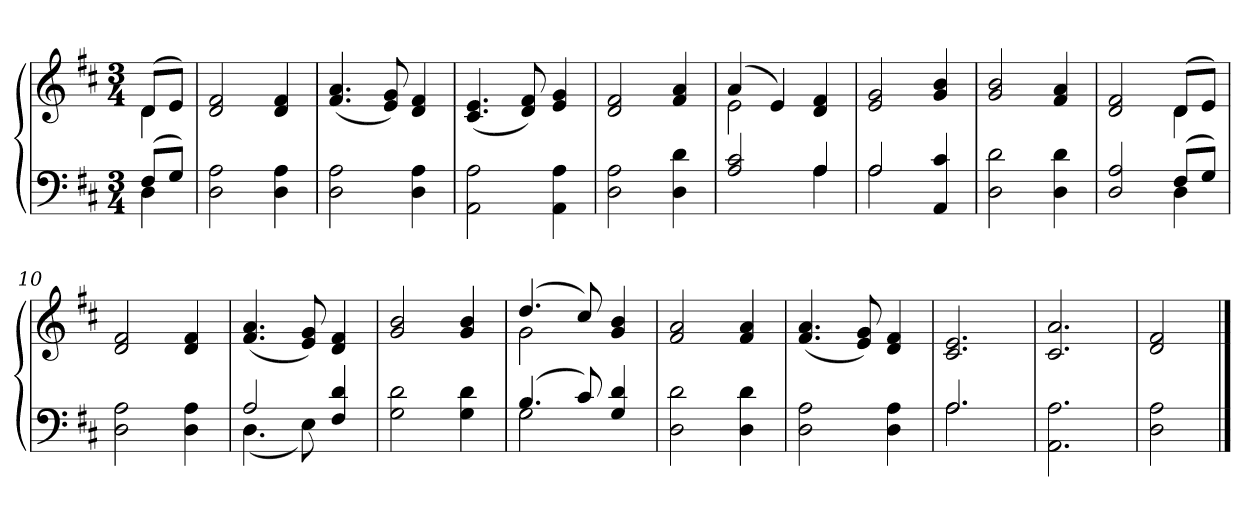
**kern	**kern
*part2	*part1
*staff2	*staff1
*clefF4	*clefG2
*k[f#c#]	*k[f#c#]
*D:	*D:
*M3/4	*M3/4
=1	=1
*^	*^
(>8F#/L	4D\	(>8d/L	4d\
8G/J)	.	8e/J)	.
*v	*v	*	*
*	*v	*v
=2	=2
2D\ 2A\	2d/ 2f#/
4D\ 4A\	4d/ 4f#/
=3	=3
2D\ 2A\	(<4.f#/ 4.a/
.	8e/ 8g/)
4D\ 4A\	4d/ 4f#/
=4	=4
2AA\ 2A\	(<4.c#/ 4.e/
.	8d/ 8f#/)
4AA\ 4A\	4e/ 4g/
=5	=5
2D\ 2A\	2d/ 2f#/
4D\ 4d\	4f#/ 4a/
=6	=6
*^	*^
2A/ 2c#/	2ryy	(>4a/	2e\
.	.	4e/)	.
4A/	4A\	4d/ 4f#/	4ryy
*	*	*v	*v
=7	=7	=7
2A/	2A\	2e/ 2g/
4AA/ 4c#/	4ryy	4g/ 4b/
*v	*v	*
=8	=8
2D\ 2d\	2g/ 2b/
4D\ 4d\	4f#/ 4a/
=9	=9
*^	*^
2D/ 2A/	2ryy	2d/ 2f#/	2ryy
(>8F#/L	4D\	(>8d/L	4d\
8G/J)	.	8e/J)	.
*v	*v	*	*
*	*v	*v
=10	=10
2D\ 2A\	2d/ 2f#/
4D\ 4A\	4d/ 4f#/
=11	=11
*^	*
2A/	(<4.D\	(<4.f#/ 4.a/
.	8E\)	8e/ 8g/)
4F#/ 4d/	4ryy	4d/ 4f#/
*v	*v	*
=12	=12
2G\ 2d\	2g/ 2b/
4G\ 4d\	4g/ 4b/
=13	=13
*^	*^
(>4.B/	2G\	(>4.dd/	2g\
8c#/)	.	8cc#/)	.
4G/ 4d/	4ryy	4g/ 4b/	4ryy
*v	*v	*	*
*	*v	*v
!!LO:LB:g=z
=14	=14
2D\ 2d\	2f#/ 2a/
4D\ 4d\	4f#/ 4a/
=15	=15
2D\ 2A\	(<4.f#/ 4.a/
.	8e/ 8g/)
4D\ 4A\	4d/ 4f#/
=16	=16
*^	*
2.A/	2.A\	2.c#/ 2.e/
*v	*v	*
=17	=17
2.AA\ 2.A\	2.c#/ 2.a/
=18	=18
2D\ 2A\	2d/ 2f#/
==	==
*-	*-
